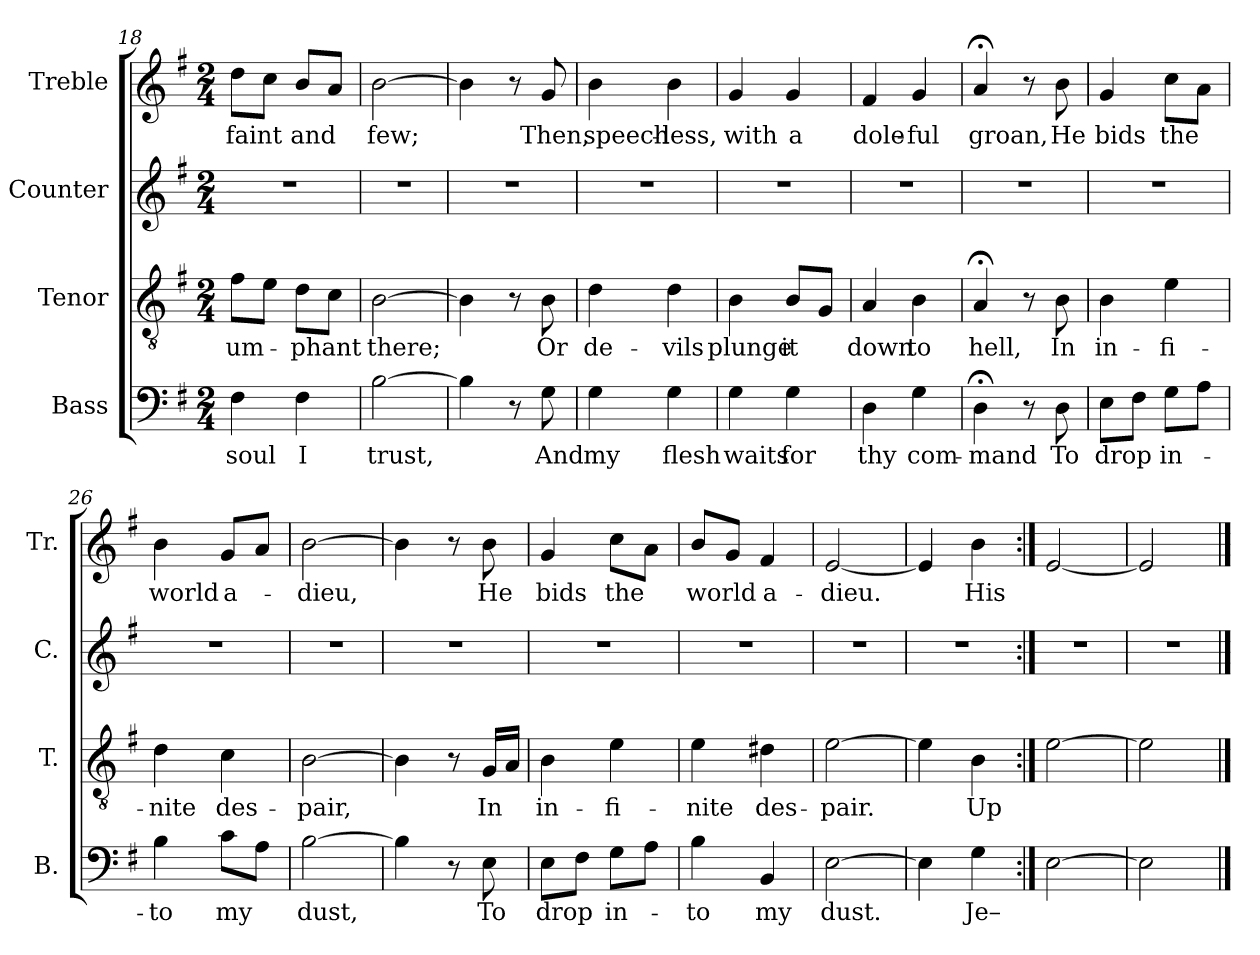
**kern	**text	**kern	**text	**kern	**kern	**text
*part4	*part4	*part3	*part3	*part2	*part1	*part1
*staff4	*staff4	*staff3	*staff3	*staff2	*staff1	*staff1
*I"Bass	*	*I"Tenor	*	*I"Counter	*I"Treble	*
*I'B.	*	*I'T.	*	*I'C.	*I'Tr.	*
*clefF4	*	*clefGv2	*	*clefG2	*clefG2	*
*k[f#]	*	*k[f#]	*	*k[f#]	*k[f#]	*
*M2/4	*	*M2/4	*	*M2/4	*M2/4	*
=18	=18	=18	=18	=18	=18	=18
4F#\	soul	8f#\L	-um-	2r	8dd\L	faint
.	.	8e\J	.	.	8cc\J	.
4F#\	I	8d\L	-phant	.	8b/L	and
.	.	8c\J	.	.	8a/J	.
=19	=19	=19	=19	=19	=19	=19
[2B\	trust,	[2B\	there;	2r	[2b\	few;
=20	=20	=20	=20	=20	=20	=20
4B\]	.	4B\]	.	2r	4b\]	.
8r	.	8r	.	.	8r	.
8G\	And	8B\	Or	.	8g/	Then,
=21	=21	=21	=21	=21	=21	=21
4G\	my	4d\	de-	2r	4b\	speech-
4G\	flesh	4d\	-vils	.	4b\	-less,
=22	=22	=22	=22	=22	=22	=22
4G\	waits	4B\	plunge	2r	4g/	with
4G\	for	8B/L	it	.	4g/	a
.	.	8G/J	.	.	.	.
=23	=23	=23	=23	=23	=23	=23
4D\	thy	4A/	down	2r	4f#/	dole-
4G\	com-	4B\	to	.	4g/	-ful
!!LO:LB:g=z
=24	=24	=24	=24	=24	=24	=24
4D;<\	-mand	4A;</	hell,	2r	4a;</	groan,
8r	.	8r	.	.	8r	.
8D\	To	8B\	In	.	8b\	He
=25	=25	=25	=25	=25	=25	=25
8E\L	drop	4B\	in-	2r	4g/	bids
8F#\J	.	.	.	.	.	.
8G\L	in-	4e\	-fi-	.	8cc\L	the
8A\J	.	.	.	.	8a\J	.
=26	=26	=26	=26	=26	=26	=26
4B\	-to	4d\	-nite	2r	4b\	world
8c\L	my	4c\	des-	.	8g/L	a-
8A\J	.	.	.	.	8a/J	.
=27	=27	=27	=27	=27	=27	=27
[2B\	dust,	[2B\	-pair,	2r	[2b\	-dieu,
=28	=28	=28	=28	=28	=28	=28
4B\]	.	4B\]	.	2r	4b\]	.
8r	.	8r	.	.	8r	.
8E\	To	16G/LL	In	.	8b\	He
.	.	16A/JJ	.	.	.	.
=29	=29	=29	=29	=29	=29	=29
8E\L	drop	4B\	in-	2r	4g/	bids
8F#\J	.	.	.	.	.	.
8G\L	in-	4e\	-fi-	.	8cc\L	the
8A\J	.	.	.	.	8a\J	.
=30	=30	=30	=30	=30	=30	=30
4B\	-to	4e\	-nite	2r	8b/L	world
.	.	.	.	.	8g/J	.
4BB/	my	4d#X\	des-	.	4f#/	a-
=31	=31	=31	=31	=31	=31	=31
[2E\	dust.	[2e\	-pair.	2r	[2e/	-dieu.
=32	=32	=32	=32	=32	=32	=32
4E\]	.	4e\]	.	2r	4e/]	.
4G\	Je–	4B\	Up	.	4b\	His
=33:|!	=33:|!	=33:|!	=33:|!	=33:|!	=33:|!	=33:|!
[2E\	.	[2e\	.	2r	[2e/	.
=34	=34	=34	=34	=34	=34	=34
2E\]	.	2e\]	.	2r	2e/]	.
==	==	==	==	==	==	==
*-	*-	*-	*-	*-	*-	*-
